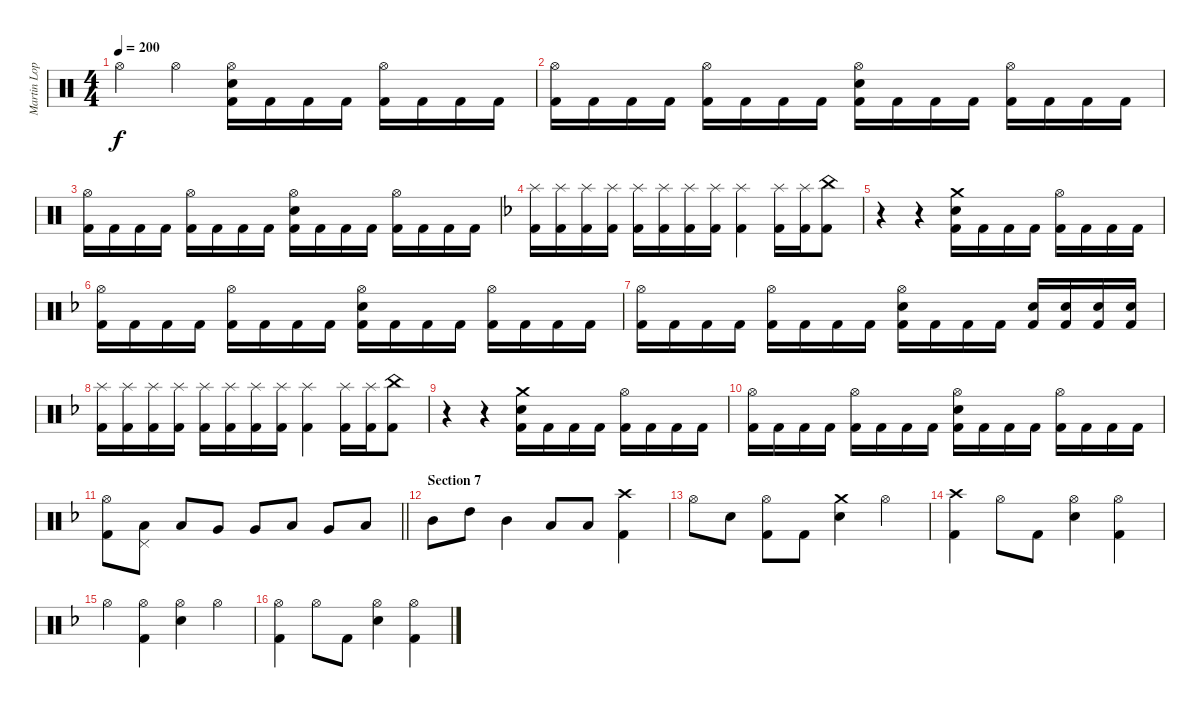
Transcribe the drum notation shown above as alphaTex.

\track ("Martin Lopez" "Martin Lop") {instrument percussion}
\staff {score}
\articulation defaults
\ts (4 4)
\tempo 200
\clef neutral
\ks c "Hi-Hat (open)".4{dy f} "Hi-Hat (open)".4
("Hi-Hat (open)" "Electric Snare (hit)" "Kick (hit) 2").16 "Kick (hit) 2".16 "Kick (hit) 2".16 "Kick (hit) 2".16 ("Hi-Hat (open)" "Kick (hit) 2").16 "Kick (hit) 2".16 "Kick (hit) 2".16 "Kick (hit) 2".16 |
("Hi-Hat (open)" "Kick (hit) 2").16 "Kick (hit) 2".16 "Kick (hit) 2".16 "Kick (hit) 2".16 ("Hi-Hat (open)" "Kick (hit) 2").16 "Kick (hit) 2".16 "Kick (hit) 2".16 "Kick (hit) 2".16 ("Hi-Hat (open)" "Electric Snare (hit)" "Kick (hit) 2").16 "Kick (hit) 2".16 "Kick (hit) 2".16 "Kick (hit) 2".16 ("Hi-Hat (open)" "Kick (hit) 2").16 "Kick (hit) 2".16 "Kick (hit) 2".16 "Kick (hit) 2".16 |
("Hi-Hat (open)" "Kick (hit) 2").16 "Kick (hit) 2".16 "Kick (hit) 2".16 "Kick (hit) 2".16 ("Hi-Hat (open)" "Kick (hit) 2").16 "Kick (hit) 2".16 "Kick (hit) 2".16 "Kick (hit) 2".16 ("Hi-Hat (open)" "Electric Snare (hit)" "Kick (hit) 2").16 "Kick (hit) 2".16 "Kick (hit) 2".16 "Kick (hit) 2".16 ("Hi-Hat (open)" "Kick (hit) 2").16 "Kick (hit) 2".16 "Kick (hit) 2".16 "Kick (hit) 2".16 |
\ks f
("Splash (hit)" "Kick (hit) 2").16 ("Splash (hit)" "Kick (hit) 2").16 ("Splash (hit)" "Kick (hit) 2").16 ("Splash (hit)" "Kick (hit) 2").16 ("Splash (hit)" "Kick (hit) 2").16 ("Splash (hit)" "Kick (hit) 2").16 ("Splash (hit)" "Kick (hit) 2").16 ("Splash (hit)" "Kick (hit) 2").16 ("Splash (hit)" "Kick (hit) 2").4 ("Splash (hit)" "Kick (hit) 2").16 ("Splash (hit)" "Kick (hit) 2").16 ("China (hit)" "Kick (hit) 2").8 |
r.4 r.4 ("Crash medium (hit)" "Electric Snare (hit)" "Kick (hit) 2").16 "Kick (hit) 2".16 "Kick (hit) 2".16 "Kick (hit) 2".16 ("Hi-Hat (open)" "Kick (hit) 2").16 "Kick (hit) 2".16 "Kick (hit) 2".16 "Kick (hit) 2".16 |
("Hi-Hat (open)" "Kick (hit) 2").16 "Kick (hit) 2".16 "Kick (hit) 2".16 "Kick (hit) 2".16 ("Hi-Hat (open)" "Kick (hit) 2").16 "Kick (hit) 2".16 "Kick (hit) 2".16 "Kick (hit) 2".16 ("Hi-Hat (open)" "Electric Snare (hit)" "Kick (hit) 2").16 "Kick (hit) 2".16 "Kick (hit) 2".16 "Kick (hit) 2".16 ("Hi-Hat (open)" "Kick (hit) 2").16 "Kick (hit) 2".16 "Kick (hit) 2".16 "Kick (hit) 2".16 |
("Hi-Hat (open)" "Kick (hit) 2").16 "Kick (hit) 2".16 "Kick (hit) 2".16 "Kick (hit) 2".16 ("Hi-Hat (open)" "Kick (hit) 2").16 "Kick (hit) 2".16 "Kick (hit) 2".16 "Kick (hit) 2".16 ("Hi-Hat (open)" "Electric Snare (hit)" "Kick (hit) 2").16 "Kick (hit) 2".16 "Kick (hit) 2".16 "Kick (hit) 2".16 ("Electric Snare (hit)" "Kick (hit) 2").16 ("Electric Snare (hit)" "Kick (hit) 2").16 ("Electric Snare (hit)" "Kick (hit) 2").16 ("Electric Snare (hit)" "Kick (hit) 2").16 |
("Splash (hit)" "Kick (hit) 2").16 ("Splash (hit)" "Kick (hit) 2").16 ("Splash (hit)" "Kick (hit) 2").16 ("Splash (hit)" "Kick (hit) 2").16 ("Splash (hit)" "Kick (hit) 2").16 ("Splash (hit)" "Kick (hit) 2").16 ("Splash (hit)" "Kick (hit) 2").16 ("Splash (hit)" "Kick (hit) 2").16 ("Splash (hit)" "Kick (hit) 2").4 ("Splash (hit)" "Kick (hit) 2").16 ("Splash (hit)" "Kick (hit) 2").16 ("China (hit)" "Kick (hit) 2").8 |
r.4 r.4 ("Crash medium (hit)" "Electric Snare (hit)" "Kick (hit) 2").16 "Kick (hit) 2".16 "Kick (hit) 2".16 "Kick (hit) 2".16 ("Hi-Hat (open)" "Kick (hit) 2").16 "Kick (hit) 2".16 "Kick (hit) 2".16 "Kick (hit) 2".16 |
("Hi-Hat (open)" "Kick (hit) 2").16 "Kick (hit) 2".16 "Kick (hit) 2".16 "Kick (hit) 2".16 ("Hi-Hat (open)" "Kick (hit) 2").16 "Kick (hit) 2".16 "Kick (hit) 2".16 "Kick (hit) 2".16 ("Hi-Hat (open)" "Electric Snare (hit)" "Kick (hit) 2").16 "Kick (hit) 2".16 "Kick (hit) 2".16 "Kick (hit) 2".16 ("Hi-Hat (open)" "Kick (hit) 2").16 "Kick (hit) 2".16 "Kick (hit) 2".16 "Kick (hit) 2".16 |
\barLineRight lightlight
("Hi-Hat (open)" "Kick (hit) 2").8 ("Pedal Hi-Hat (hit)" "Low Tom (hit)").8 "Low Tom (hit)".8 "Very Low Tom (hit)".8 "Very Low Tom (hit)".8 "Low Tom (hit)".8 "Very Low Tom (hit)".8 "Low Tom (hit)".8 |
\section ("" "Section 7")
"Mid Tom (hit)".8 "High Tom (hit)".8 "Mid Tom (hit)".4 "Low Tom (hit)".8 "Low Tom (hit)".8 ("Crash high (hit)" "Kick (hit) 2").4 |
"Hi-Hat (open)".8 "Electric Snare (hit)".8 ("Hi-Hat (open)" "Kick (hit) 2").8 "Kick (hit) 2".8 ("Crash medium (hit)" "Electric Snare (hit)").4 "Hi-Hat (open)".4 |
("Crash high (hit)" "Kick (hit) 2").4 "Hi-Hat (open)".8 "Kick (hit) 2".8 ("Hi-Hat (open)" "Electric Snare (hit)").4 ("Hi-Hat (open)" "Kick (hit) 2").4 |
"Hi-Hat (open)".4 ("Hi-Hat (open)" "Kick (hit) 2").4 ("Hi-Hat (open)" "Electric Snare (hit)").4 "Hi-Hat (open)".4 |
("Hi-Hat (open)" "Kick (hit) 2").4 "Hi-Hat (open)".8 "Kick (hit) 2".8 ("Hi-Hat (open)" "Electric Snare (hit)").4 ("Hi-Hat (open)" "Kick (hit) 2").4
